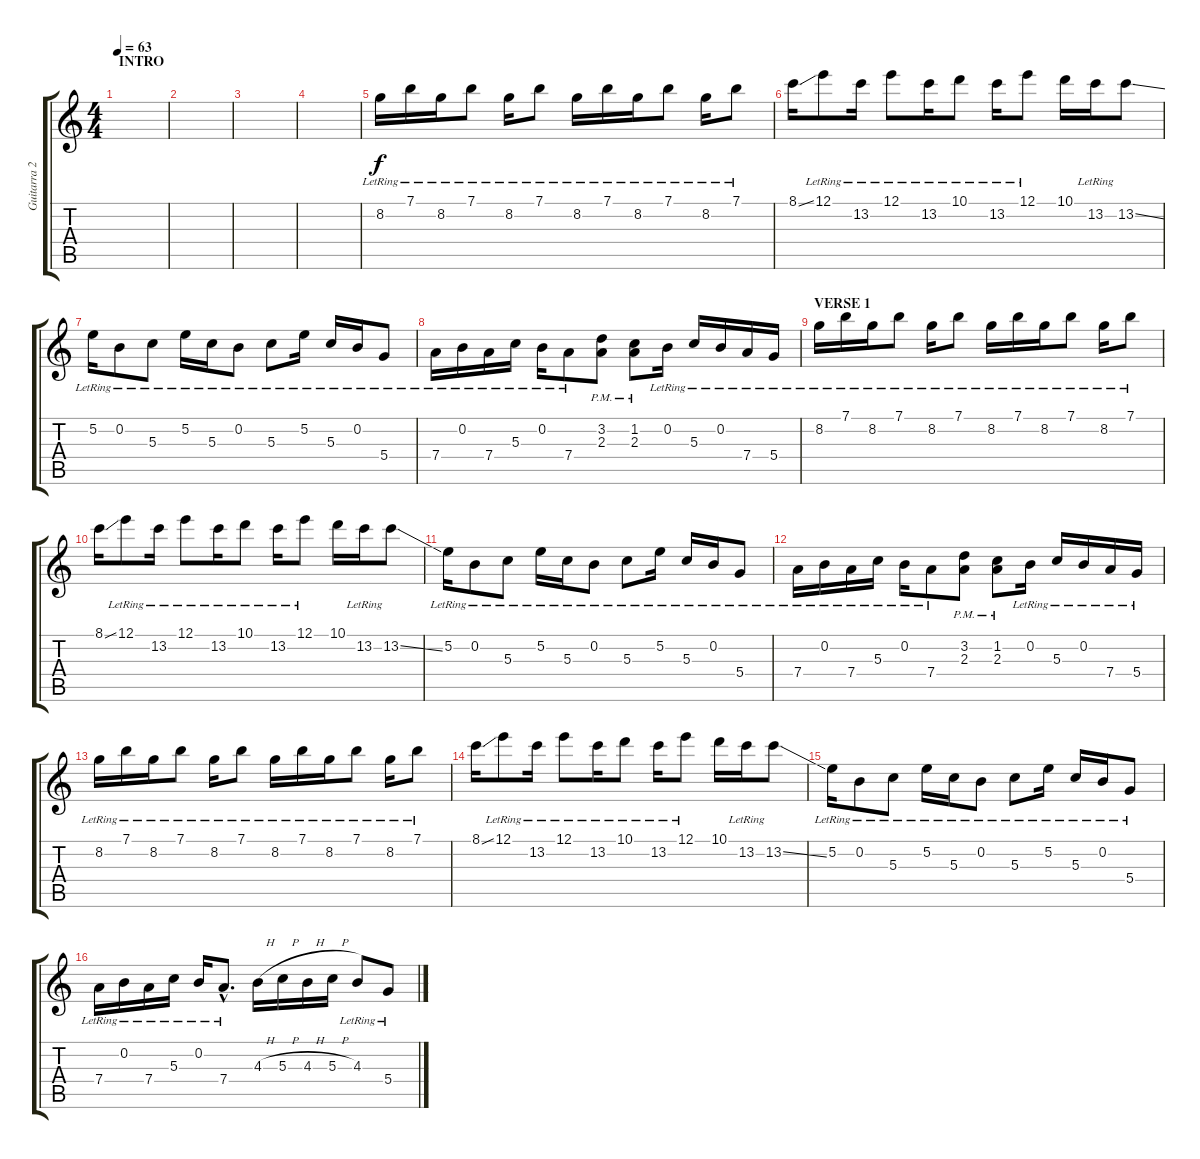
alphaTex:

\track ("Guitarra 2" "Guitarra 2") {instrument distortionguitar}
\staff {score tabs}
\tuning (E4 B3 G3 D3 A2 E2) {hide}
\ts (4 4)
\section ("" "INTRO")
\tempo 63
\clef g2
\ks c
|
|
|
|
8.2{lr}.16 7.1{lr}.16 8.2{lr}.16 7.1{lr}.8 8.2{lr}.16 7.1{lr}.8 8.2{lr}.16 7.1{lr}.16 8.2{lr}.16 7.1{lr}.8 8.2{lr}.16 7.1{lr}.8 |
8.1{ss}.16 12.1{lr}.8 13.2{lr}.16 12.1{lr}.8 13.2{lr}.16 10.1{lr}.8 13.2{lr}.16 12.1{lr}.8 10.1.16 13.2{lr}.16 13.2{ss}.8 |
5.2{lr}.16 0.2{lr}.8 5.3{lr}.8 5.2{lr}.16 5.3{lr}.16 0.2{lr}.8 5.3{lr}.8 5.2{lr}.16 5.3{lr}.16 0.2{lr}.16 5.4{lr}.8 |
7.4{lr}.16 0.2{lr}.16 7.4{lr}.16 5.3{lr}.16 0.2{lr}.16 7.4{lr}.8 (3.2{pm} 2.3{pm}).8 (1.2{pm} 2.3{pm}).8 0.2{lr}.16 5.3{lr}.16 0.2{lr}.16 7.4{lr}.16 5.4{lr}.16 |
\section ("" "VERSE 1")
8.2{lr}.16 7.1{lr}.16 8.2{lr}.16 7.1{lr}.8 8.2{lr}.16 7.1{lr}.8 8.2{lr}.16 7.1{lr}.16 8.2{lr}.16 7.1{lr}.8 8.2{lr}.16 7.1{lr}.8 |
8.1{ss}.16 12.1{lr}.8 13.2{lr}.16 12.1{lr}.8 13.2{lr}.16 10.1{lr}.8 13.2{lr}.16 12.1{lr}.8 10.1.16 13.2{lr}.16 13.2{ss}.8 |
5.2{lr}.16 0.2{lr}.8 5.3{lr}.8 5.2{lr}.16 5.3{lr}.16 0.2{lr}.8 5.3{lr}.8 5.2{lr}.16 5.3{lr}.16 0.2{lr}.16 5.4{lr}.8 |
7.4{lr}.16 0.2{lr}.16 7.4{lr}.16 5.3{lr}.16 0.2{lr}.16 7.4{lr}.8 (3.2{pm} 2.3{pm}).8 (1.2{pm} 2.3{pm}).8 0.2{lr}.16 5.3{lr}.16 0.2{lr}.16 7.4{lr}.16 5.4{lr}.16 |
8.2{lr}.16 7.1{lr}.16 8.2{lr}.16 7.1{lr}.8 8.2{lr}.16 7.1{lr}.8 8.2{lr}.16 7.1{lr}.16 8.2{lr}.16 7.1{lr}.8 8.2{lr}.16 7.1{lr}.8 |
8.1{ss}.16 12.1{lr}.8 13.2{lr}.16 12.1{lr}.8 13.2{lr}.16 10.1{lr}.8 13.2{lr}.16 12.1{lr}.8 10.1.16 13.2{lr}.16 13.2{ss}.8 |
5.2{lr}.16 0.2{lr}.8 5.3{lr}.8 5.2{lr}.16 5.3{lr}.16 0.2{lr}.8 5.3{lr}.8 5.2{lr}.16 5.3{lr}.16 0.2{lr}.16 5.4{lr}.8 |
7.4{lr}.16 0.2{lr}.16 7.4{lr}.16 5.3{lr}.16 0.2{lr}.16 7.4{hac lr}.8{d} 4.3{h}.16 5.3{h}.16 4.3{h}.16 5.3{h}.16 4.3{lr}.8 5.4{lr}.8
